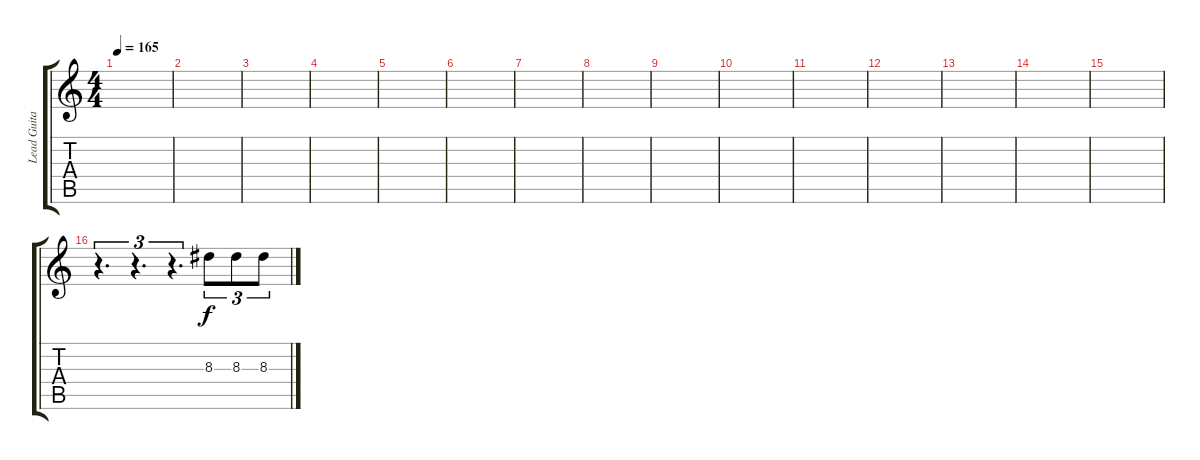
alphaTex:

\track ("Lead Guitar" "Lead Guita") {instrument distortionguitar}
\staff {score tabs}
\tuning (E4 B3 G3 D3 A2 E2) {hide}
\ts (4 4)
\tempo 165
\clef g2
\ks c
|
|
|
|
|
|
|
|
|
|
|
|
|
|
|
r.4{d tu (3 2)} r.4{d tu (3 2)} r.4{d tu (3 2)} 8.3.8{tu (3 2)} 8.3.8{tu (3 2)} 8.3.8{tu (3 2)}
